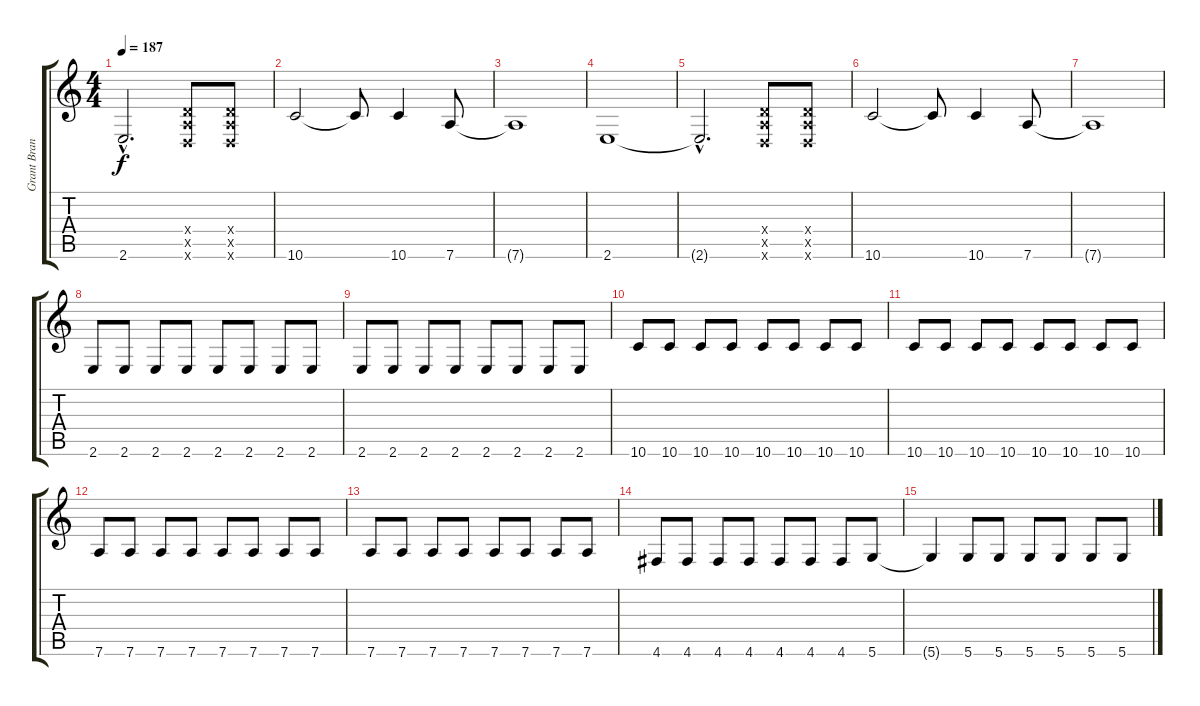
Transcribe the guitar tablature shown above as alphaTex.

\track ("Grant Brandell" "Grant Bran") {instrument electricbassfinger}
\staff {score tabs}
\tuning (E4 B3 G3 D3 A2 D2) {hide}
\ts (4 4)
\tempo 187
\clef g2
\ks c
2.6{hac t}.2{d dy f} (0.4{x} 0.5{x} 0.6{x}).8 (0.4{x} 0.5{x} 0.6{x}).8 |
10.6.2 10.6{t}.8 10.6.4 7.6.8 |
7.6{t}.1 |
2.6.1 |
2.6{hac t}.2{d} (0.4{x} 0.5{x} 0.6{x}).8 (0.4{x} 0.5{x} 0.6{x}).8 |
10.6.2 10.6{t}.8 10.6.4 7.6.8 |
7.6{t}.1 |
2.6.8 2.6.8 2.6.8 2.6.8 2.6.8 2.6.8 2.6.8 2.6.8 |
2.6.8 2.6.8 2.6.8 2.6.8 2.6.8 2.6.8 2.6.8 2.6.8 |
10.6.8 10.6.8 10.6.8 10.6.8 10.6.8 10.6.8 10.6.8 10.6.8 |
10.6.8 10.6.8 10.6.8 10.6.8 10.6.8 10.6.8 10.6.8 10.6.8 |
7.6.8 7.6.8 7.6.8 7.6.8 7.6.8 7.6.8 7.6.8 7.6.8 |
7.6.8 7.6.8 7.6.8 7.6.8 7.6.8 7.6.8 7.6.8 7.6.8 |
4.6.8 4.6.8 4.6.8 4.6.8 4.6.8 4.6.8 4.6.8 5.6.8 |
5.6{t}.4 5.6.8 5.6.8 5.6.8 5.6.8 5.6.8 5.6.8
